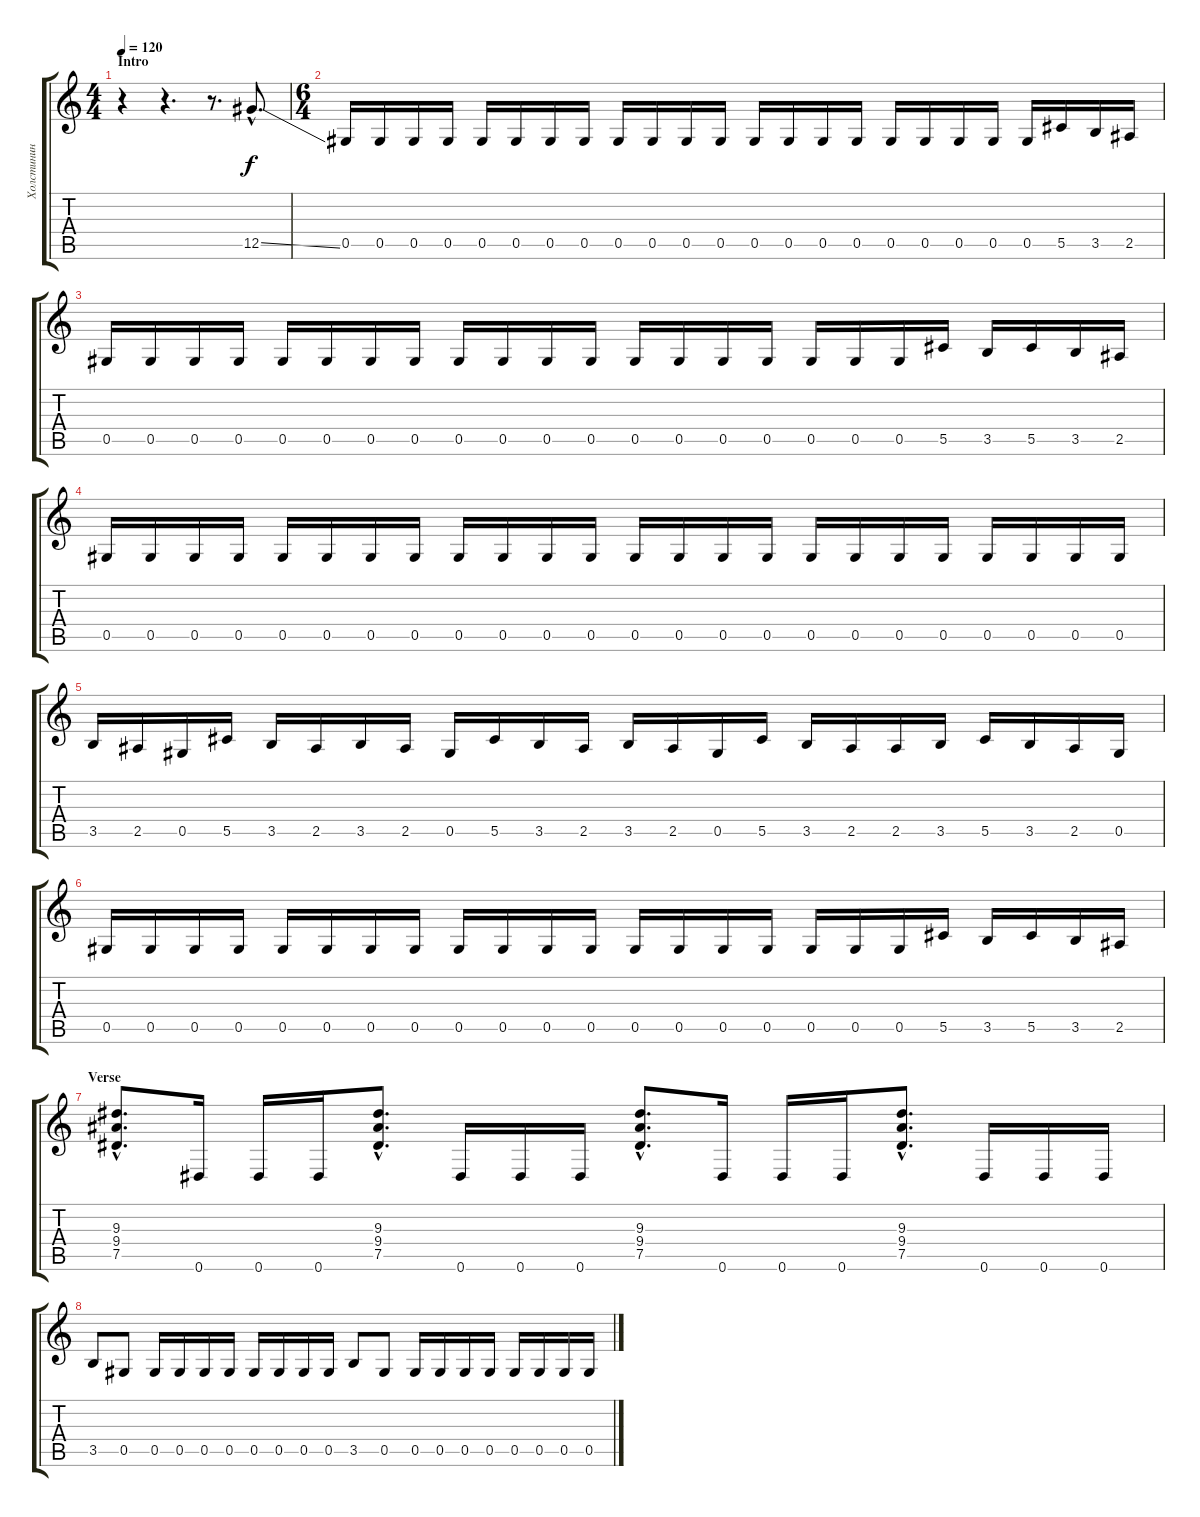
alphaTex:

\track ("Холстинин (Guitar 1)" "Холстинин ") {instrument distortionguitar}
\staff {score tabs}
\tuning (Eb4 Bb3 Gb3 Db3 Ab2 Eb2) {hide}
\ts (4 4)
\section ("" "Intro")
\tempo 120
\clef g2
\ks c
r.4{dy f instrument distortionguitar} r.4{d} r.8{d} 12.5{ss hac}.8{d} |
\ts (6 4)
0.5.16 0.5.16 0.5.16 0.5.16 0.5.16 0.5.16 0.5.16 0.5.16 0.5.16 0.5.16 0.5.16 0.5.16 0.5.16 0.5.16 0.5.16 0.5.16 0.5.16 0.5.16 0.5.16 0.5.16 0.5.16 5.5.16 3.5.16 2.5.16 |
0.5.16 0.5.16 0.5.16 0.5.16 0.5.16 0.5.16 0.5.16 0.5.16 0.5.16 0.5.16 0.5.16 0.5.16 0.5.16 0.5.16 0.5.16 0.5.16 0.5.16 0.5.16 0.5.16 5.5.16 3.5.16 5.5.16 3.5.16 2.5.16 |
0.5.16 0.5.16 0.5.16 0.5.16 0.5.16 0.5.16 0.5.16 0.5.16 0.5.16 0.5.16 0.5.16 0.5.16 0.5.16 0.5.16 0.5.16 0.5.16 0.5.16 0.5.16 0.5.16 0.5.16 0.5.16 0.5.16 0.5.16 0.5.16 |
3.5.16 2.5.16 0.5.16 5.5.16 3.5.16 2.5.16 3.5.16 2.5.16 0.5.16 5.5.16 3.5.16 2.5.16 3.5.16 2.5.16 0.5.16 5.5.16 3.5.16 2.5.16 2.5.16 3.5.16 5.5.16 3.5.16 2.5.16 0.5.16 |
0.5.16 0.5.16 0.5.16 0.5.16 0.5.16 0.5.16 0.5.16 0.5.16 0.5.16 0.5.16 0.5.16 0.5.16 0.5.16 0.5.16 0.5.16 0.5.16 0.5.16 0.5.16 0.5.16 5.5.16 3.5.16 5.5.16 3.5.16 2.5.16 |
\section ("" "Verse")
(9.3{hac} 9.4{hac} 7.5{hac}).8{d} 0.6.16 0.6.16 0.6.16 (9.3{hac} 9.4{hac} 7.5{hac}).8{d} 0.6.16 0.6.16 0.6.16 (9.3{hac} 9.4{hac} 7.5{hac}).8{d} 0.6.16 0.6.16 0.6.16 (9.3{hac} 9.4{hac} 7.5{hac}).8{d} 0.6.16 0.6.16 0.6.16 |
3.5.8 0.5.8 0.5.16 0.5.16 0.5.16 0.5.16 0.5.16 0.5.16 0.5.16 0.5.16 3.5.8 0.5.8 0.5.16 0.5.16 0.5.16 0.5.16 0.5.16 0.5.16 0.5.16 0.5.16
